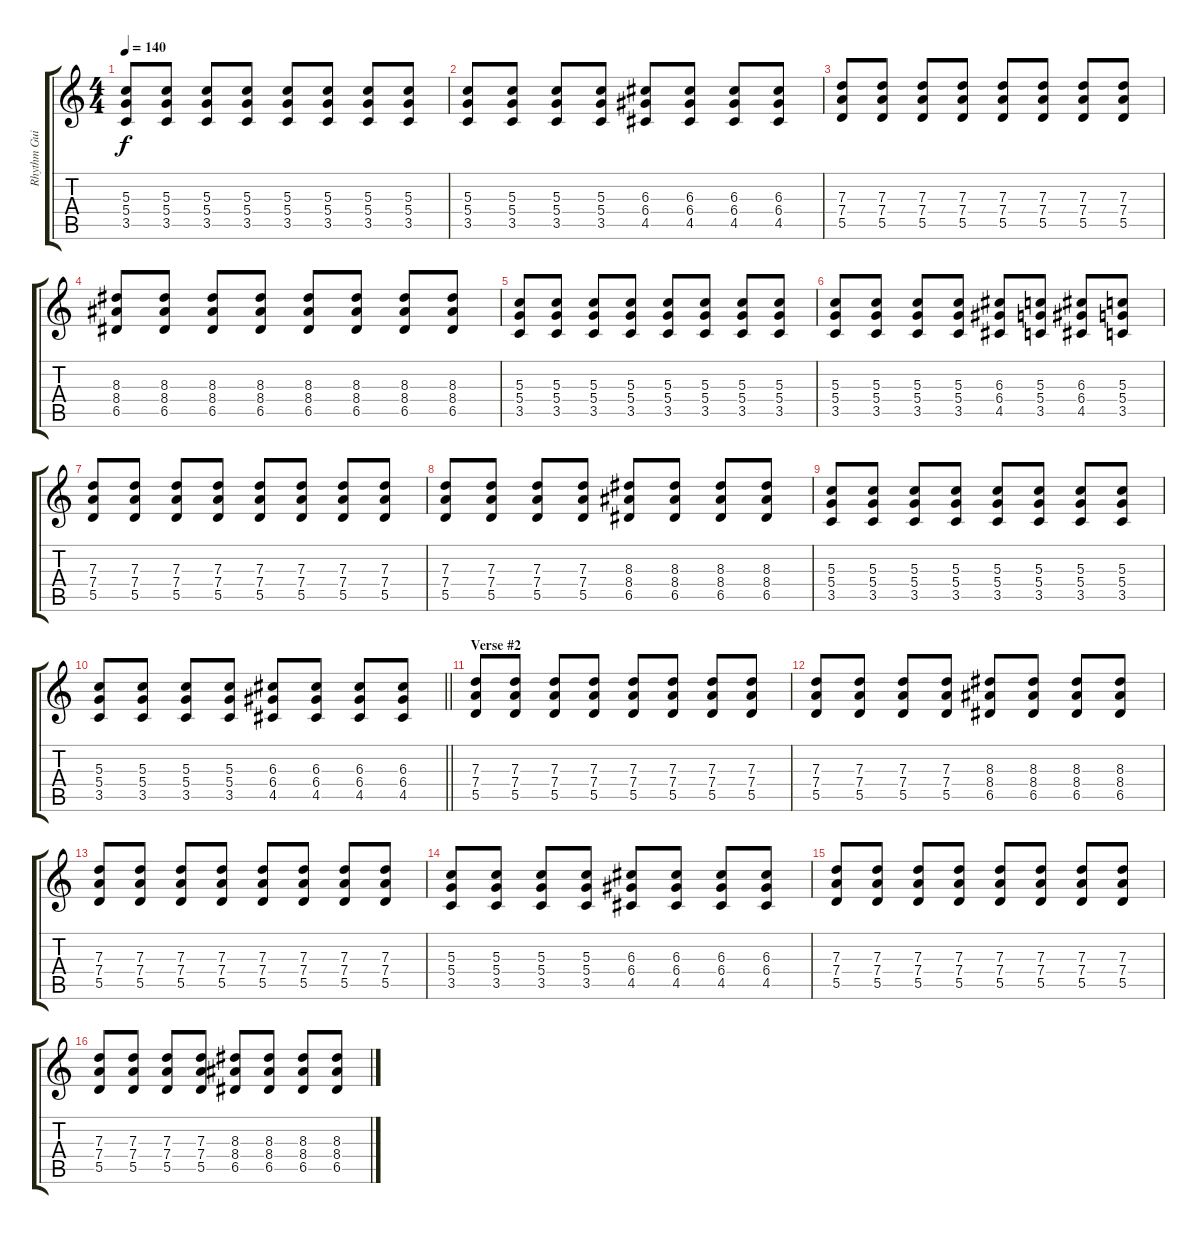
\track ("Rhythm Guitar" "Rhythm Gui") {instrument distortionguitar}
\staff {score tabs}
\tuning (E4 B3 G3 D3 A2 E2) {hide}
\ts (4 4)
\tempo 140
\clef g2
\ks c
(5.3 5.4 3.5).8{dy f} (5.3 5.4 3.5).8 (5.3 5.4 3.5).8 (5.3 5.4 3.5).8 (5.3 5.4 3.5).8 (5.3 5.4 3.5).8 (5.3 5.4 3.5).8 (5.3 5.4 3.5).8 |
(5.3 5.4 3.5).8 (5.3 5.4 3.5).8 (5.3 5.4 3.5).8 (5.3 5.4 3.5).8 (6.3 6.4 4.5).8 (6.3 6.4 4.5).8 (6.3 6.4 4.5).8 (6.3 6.4 4.5).8 |
(7.3 7.4 5.5).8 (7.3 7.4 5.5).8 (7.3 7.4 5.5).8 (7.3 7.4 5.5).8 (7.3 7.4 5.5).8 (7.3 7.4 5.5).8 (7.3 7.4 5.5).8 (7.3 7.4 5.5).8 |
(8.3 8.4 6.5).8 (8.3 8.4 6.5).8 (8.3 8.4 6.5).8 (8.3 8.4 6.5).8 (8.3 8.4 6.5).8 (8.3 8.4 6.5).8 (8.3 8.4 6.5).8 (8.3 8.4 6.5).8 |
(5.3 5.4 3.5).8 (5.3 5.4 3.5).8 (5.3 5.4 3.5).8 (5.3 5.4 3.5).8 (5.3 5.4 3.5).8 (5.3 5.4 3.5).8 (5.3 5.4 3.5).8 (5.3 5.4 3.5).8 |
(5.3 5.4 3.5).8 (5.3 5.4 3.5).8 (5.3 5.4 3.5).8 (5.3 5.4 3.5).8 (6.3 6.4 4.5).8 (5.3 5.4 3.5).8 (6.3 6.4 4.5).8 (5.3 5.4 3.5).8 |
(7.3 7.4 5.5).8 (7.3 7.4 5.5).8 (7.3 7.4 5.5).8 (7.3 7.4 5.5).8 (7.3 7.4 5.5).8 (7.3 7.4 5.5).8 (7.3 7.4 5.5).8 (7.3 7.4 5.5).8 |
(7.3 7.4 5.5).8 (7.3 7.4 5.5).8 (7.3 7.4 5.5).8 (7.3 7.4 5.5).8 (8.3 8.4 6.5).8 (8.3 8.4 6.5).8 (8.3 8.4 6.5).8 (8.3 8.4 6.5).8 |
(5.3 5.4 3.5).8 (5.3 5.4 3.5).8 (5.3 5.4 3.5).8 (5.3 5.4 3.5).8 (5.3 5.4 3.5).8 (5.3 5.4 3.5).8 (5.3 5.4 3.5).8 (5.3 5.4 3.5).8 |
\barLineRight lightlight
(5.3 5.4 3.5).8 (5.3 5.4 3.5).8 (5.3 5.4 3.5).8 (5.3 5.4 3.5).8 (6.3 6.4 4.5).8 (6.3 6.4 4.5).8 (6.3 6.4 4.5).8 (6.3 6.4 4.5).8 |
\section ("" "Verse #2")
(7.3 7.4 5.5).8 (7.3 7.4 5.5).8 (7.3 7.4 5.5).8 (7.3 7.4 5.5).8 (7.3 7.4 5.5).8 (7.3 7.4 5.5).8 (7.3 7.4 5.5).8 (7.3 7.4 5.5).8 |
(7.3 7.4 5.5).8 (7.3 7.4 5.5).8 (7.3 7.4 5.5).8 (7.3 7.4 5.5).8 (8.3 8.4 6.5).8 (8.3 8.4 6.5).8 (8.3 8.4 6.5).8 (8.3 8.4 6.5).8 |
(7.3 7.4 5.5).8 (7.3 7.4 5.5).8 (7.3 7.4 5.5).8 (7.3 7.4 5.5).8 (7.3 7.4 5.5).8 (7.3 7.4 5.5).8 (7.3 7.4 5.5).8 (7.3 7.4 5.5).8 |
(5.3 5.4 3.5).8 (5.3 5.4 3.5).8 (5.3 5.4 3.5).8 (5.3 5.4 3.5).8 (6.3 6.4 4.5).8 (6.3 6.4 4.5).8 (6.3 6.4 4.5).8 (6.3 6.4 4.5).8 |
(7.3 7.4 5.5).8 (7.3 7.4 5.5).8 (7.3 7.4 5.5).8 (7.3 7.4 5.5).8 (7.3 7.4 5.5).8 (7.3 7.4 5.5).8 (7.3 7.4 5.5).8 (7.3 7.4 5.5).8 |
(7.3 7.4 5.5).8 (7.3 7.4 5.5).8 (7.3 7.4 5.5).8 (7.3 7.4 5.5).8 (8.3 8.4 6.5).8 (8.3 8.4 6.5).8 (8.3 8.4 6.5).8 (8.3 8.4 6.5).8
